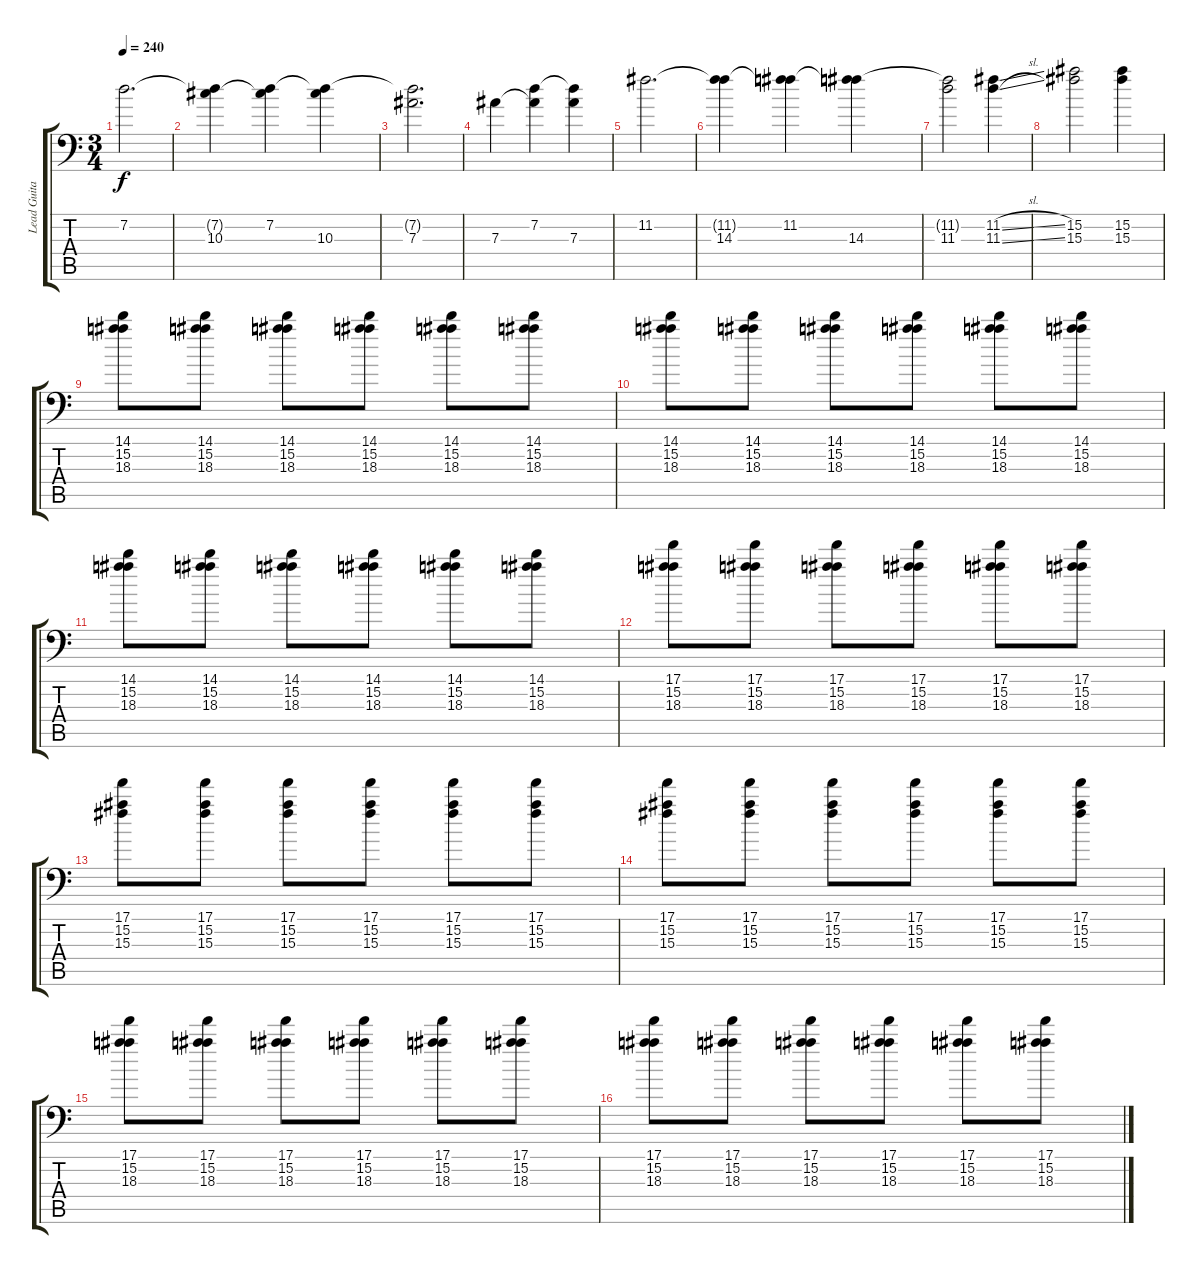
\track ("Lead Guitar" "Lead Guita") {instrument overdrivenguitar}
\staff {score tabs}
\tuning (C4 G3 Eb3 Bb2 F2 Bb1) {hide}
\ts (3 4)
\tempo 240
\clef f4
\ks c
7.2.2{d dy f} |
(7.2{t} 10.3).4 (7.2 10.3{t}).4 (7.2{t} 10.3).4 |
(7.2{t} 7.3).2{d} |
7.3.4 (7.2 7.3{t}).4 (7.2{t} 7.3).4 |
11.2.2{d} |
(11.2{t} 14.3).4 (11.2 14.3{t}).4 (11.2{t} 14.3).4 |
(11.2{t} 11.3).2 (11.2{sl} 11.3{sl}).4 |
(15.2 15.3).2 (15.2 15.3).4 |
(14.1 15.2 18.3).8 (14.1 15.2 18.3).8 (14.1 15.2 18.3).8 (14.1 15.2 18.3).8 (14.1 15.2 18.3).8 (14.1 15.2 18.3).8 |
(14.1 15.2 18.3).8 (14.1 15.2 18.3).8 (14.1 15.2 18.3).8 (14.1 15.2 18.3).8 (14.1 15.2 18.3).8 (14.1 15.2 18.3).8 |
(14.1 15.2 18.3).8 (14.1 15.2 18.3).8 (14.1 15.2 18.3).8 (14.1 15.2 18.3).8 (14.1 15.2 18.3).8 (14.1 15.2 18.3).8 |
(17.1 15.2 18.3).8 (17.1 15.2 18.3).8 (17.1 15.2 18.3).8 (17.1 15.2 18.3).8 (17.1 15.2 18.3).8 (17.1 15.2 18.3).8 |
(17.1 15.2 15.3).8 (17.1 15.2 15.3).8 (17.1 15.2 15.3).8 (17.1 15.2 15.3).8 (17.1 15.2 15.3).8 (17.1 15.2 15.3).8 |
(17.1 15.2 15.3).8 (17.1 15.2 15.3).8 (17.1 15.2 15.3).8 (17.1 15.2 15.3).8 (17.1 15.2 15.3).8 (17.1 15.2 15.3).8 |
(17.1 15.2 18.3).8 (17.1 15.2 18.3).8 (17.1 15.2 18.3).8 (17.1 15.2 18.3).8 (17.1 15.2 18.3).8 (17.1 15.2 18.3).8 |
(17.1 15.2 18.3).8 (17.1 15.2 18.3).8 (17.1 15.2 18.3).8 (17.1 15.2 18.3).8 (17.1 15.2 18.3).8 (17.1 15.2 18.3).8
